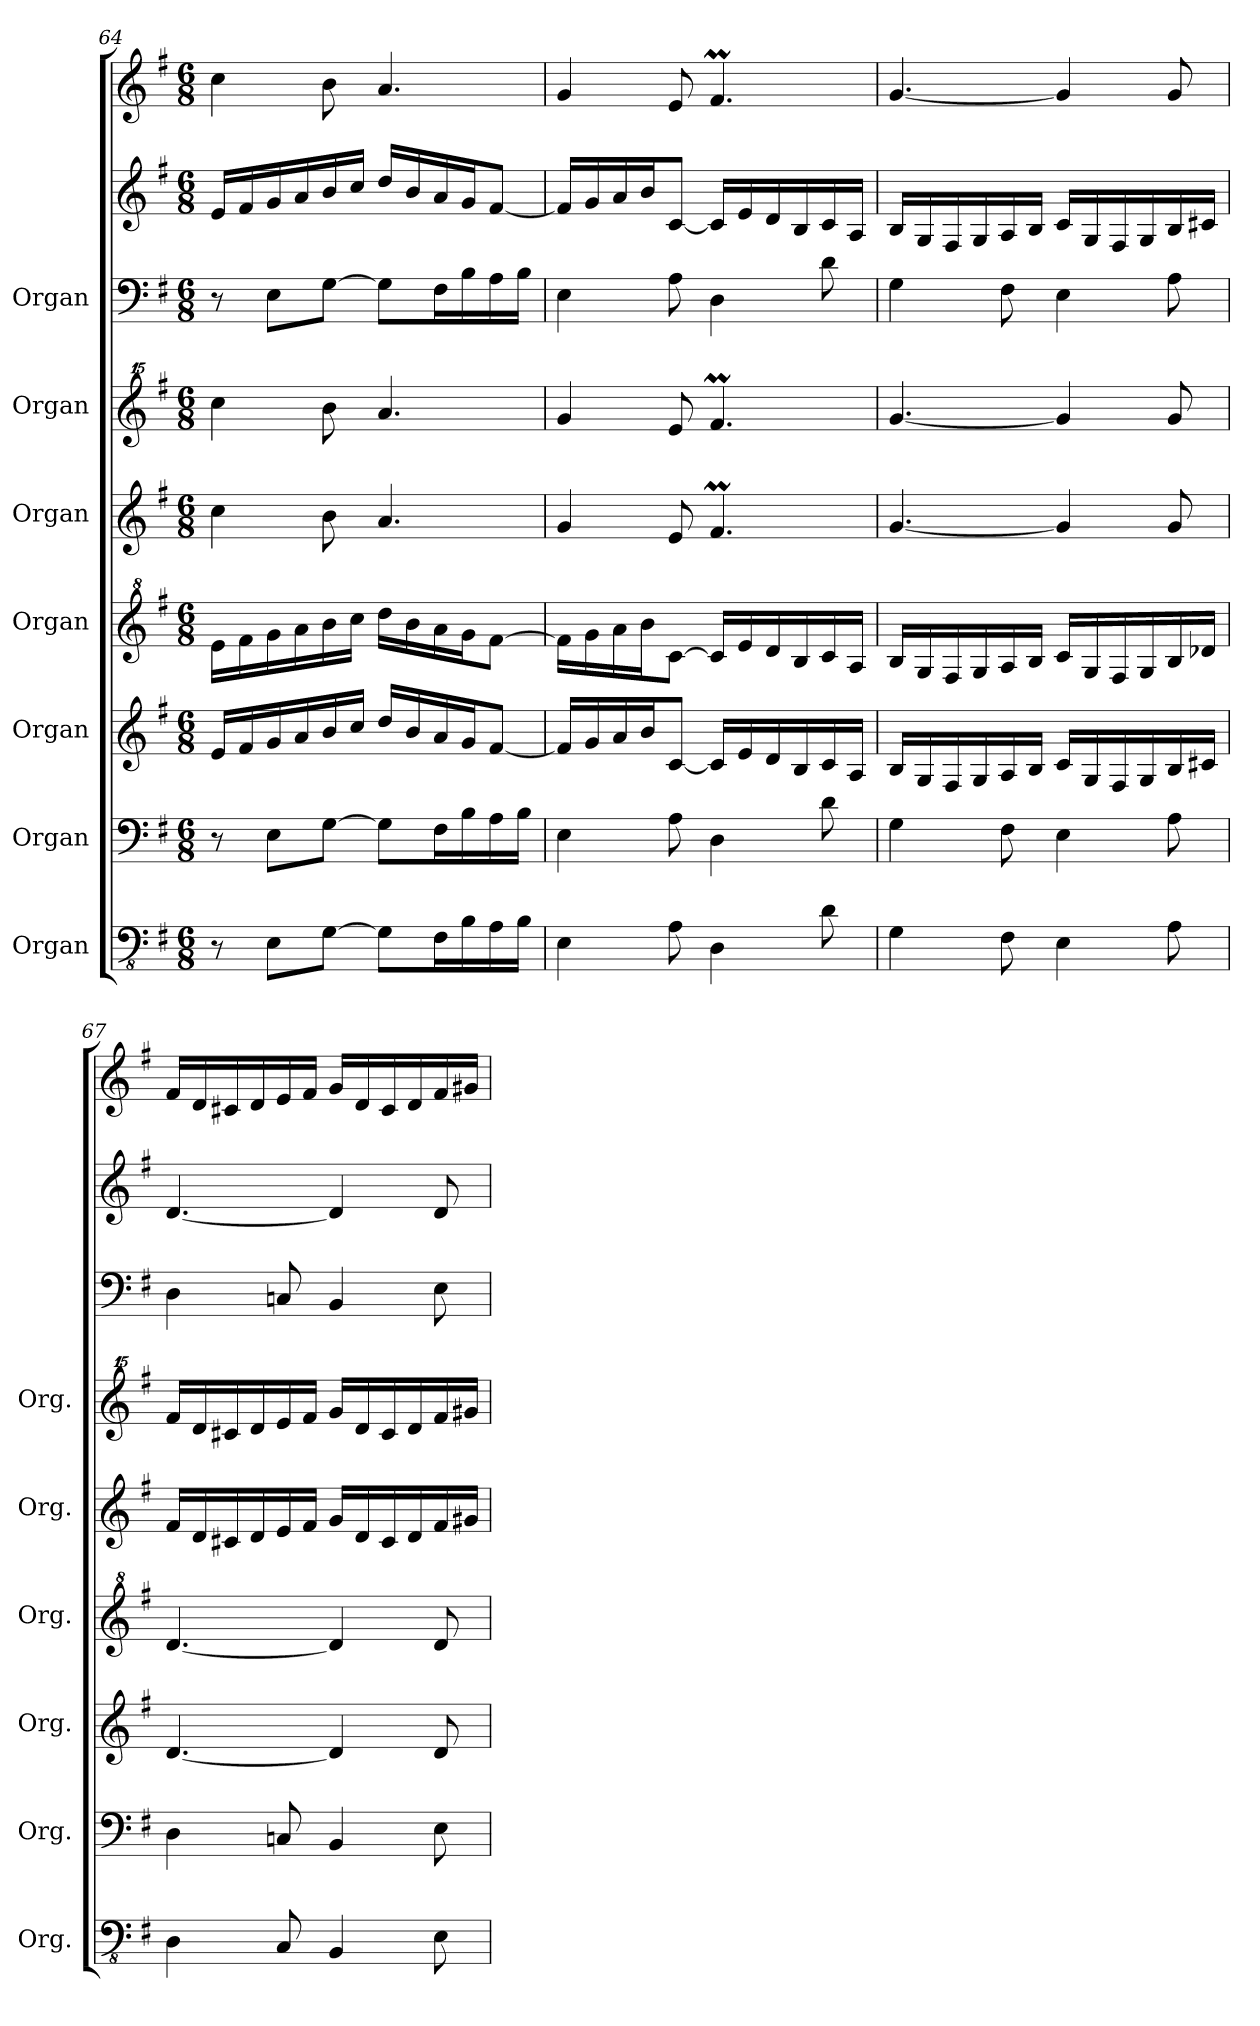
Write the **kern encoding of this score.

**kern	**kern	**kern	**kern	**kern	**kern	**kern	**kern	**kern
*part7	*part6	*part5	*part4	*part3	*part2	*part1	*part1	*part1
*staff9	*staff8	*staff7	*staff6	*staff5	*staff4	*staff3	*staff2	*staff1
*I"Organ	*I"Organ	*I"Organ	*I"Organ	*I"Organ	*I"Organ	*I"Organ	*	*
*I'Org.	*I'Org.	*I'Org.	*I'Org.	*I'Org.	*I'Org.	*	*	*
!!LO:LB:g=z
*clefFv4	*clefF4	*clefG2	*clefG^2	*clefG2	*clefG^^2	*clefF4	*clefG2	*clefG2
*k[f#]	*k[f#]	*k[f#]	*k[f#]	*k[f#]	*k[f#]	*k[f#]	*k[f#]	*k[f#]
*M6/8	*M6/8	*M6/8	*M6/8	*M6/8	*M6/8	*M6/8	*M6/8	*M6/8
=64	=64	=64	=64	=64	=64	=64	=64	=64
8r	8r	16e/LL	16ee\LL	4cc\	4cccc\	8r	16e/LL	4cc\
.	.	16f#/	16ff#\	.	.	.	16f#/	.
8EE\L	8E\L	16g/	16gg\	.	.	8E\L	16g/	.
.	.	16a/	16aa\	.	.	.	16a/	.
[8GG\J	[8G\J	16b/	16bb\	8b\	8bbb\	[8G\J	16b/	8b\
.	.	16cc/JJ	16ccc\JJ	.	.	.	16cc/JJ	.
8GG\L]	8G\L]	16dd/LL	16ddd\LL	4.a/	4.aaa/	8G\L]	16dd/LL	4.a/
.	.	16b/	16bb\	.	.	.	16b/	.
16FF#\L	16F#\L	16a/	16aa\	.	.	16F#\L	16a/	.
16BB\	16B\	16g/J	16gg\J	.	.	16B\	16g/J	.
16AA\	16A\	[8f#/J	[8ff#\J	.	.	16A\	[8f#/J	.
16BB\JJ	16B\JJ	.	.	.	.	16B\JJ	.	.
=65	=65	=65	=65	=65	=65	=65	=65	=65
4EE\	4E\	16f#/LL]	16ff#\LL]	4g/	4ggg/	4E\	16f#/LL]	4g/
.	.	16g/	16gg\	.	.	.	16g/	.
.	.	16a/	16aa\	.	.	.	16a/	.
.	.	16b/J	16bb\J	.	.	.	16b/J	.
8AA\	8A\	[8c/J	[8cc\J	8e/	8eee/	8A\	[8c/J	8e/
4DD\	4D\	16c/LL]	16cc/LL]	4.f#m/	4.fff#m/	4D\	16c/LL]	4.f#m/
.	.	16e/	16ee/	.	.	.	16e/	.
.	.	16d/	16dd/	.	.	.	16d/	.
.	.	16B/	16b/	.	.	.	16B/	.
8D\	8d\	16c/	16cc/	.	.	8d\	16c/	.
.	.	16A/JJ	16a/JJ	.	.	.	16A/JJ	.
=66	=66	=66	=66	=66	=66	=66	=66	=66
4GG\	4G\	16B/LL	16b/LL	[4.g/	[4.ggg/	4G\	16B/LL	[4.g/
.	.	16G/	16g/	.	.	.	16G/	.
.	.	16F#/	16f#/	.	.	.	16F#/	.
.	.	16G/	16g/	.	.	.	16G/	.
8FF#\	8F#\	16A/	16a/	.	.	8F#\	16A/	.
.	.	16B/JJ	16b/JJ	.	.	.	16B/JJ	.
4EE\	4E\	16c/LL	16cc/LL	4g/]	4ggg/]	4E\	16c/LL	4g/]
.	.	16G/	16g/	.	.	.	16G/	.
.	.	16F#/	16f#/	.	.	.	16F#/	.
.	.	16G/	16g/	.	.	.	16G/	.
8AA\	8A\	16B/	16b/	8g/	8ggg/	8A\	16B/	8g/
.	.	16c#X/JJ	16dd-X/JJ	.	.	.	16c#X/JJ	.
=67	=67	=67	=67	=67	=67	=67	=67	=67
4DD\	4D\	[4.d/	[4.dd/	16f#/LL	16fff#/LL	4D\	[4.d/	16f#/LL
.	.	.	.	16d/	16ddd/	.	.	16d/
.	.	.	.	16c#X/	16ccc#X/	.	.	16c#X/
.	.	.	.	16d/	16ddd/	.	.	16d/
8CC/	8Cn/	.	.	16e/	16eee/	8Cn/	.	16e/
.	.	.	.	16f#/JJ	16fff#/JJ	.	.	16f#/JJ
4BBB/	4BB/	4d/]	4dd/]	16g/LL	16ggg/LL	4BB/	4d/]	16g/LL
.	.	.	.	16d/	16ddd/	.	.	16d/
.	.	.	.	16c#/	16ccc#/	.	.	16c#/
.	.	.	.	16d/	16ddd/	.	.	16d/
8EE\	8E\	8d/	8dd/	16f#/	16fff#/	8E\	8d/	16f#/
.	.	.	.	16g#X/JJ	16ggg#X/JJ	.	.	16g#X/JJ
=	=	=	=	=	=	=	=	=
*-	*-	*-	*-	*-	*-	*-	*-	*-
